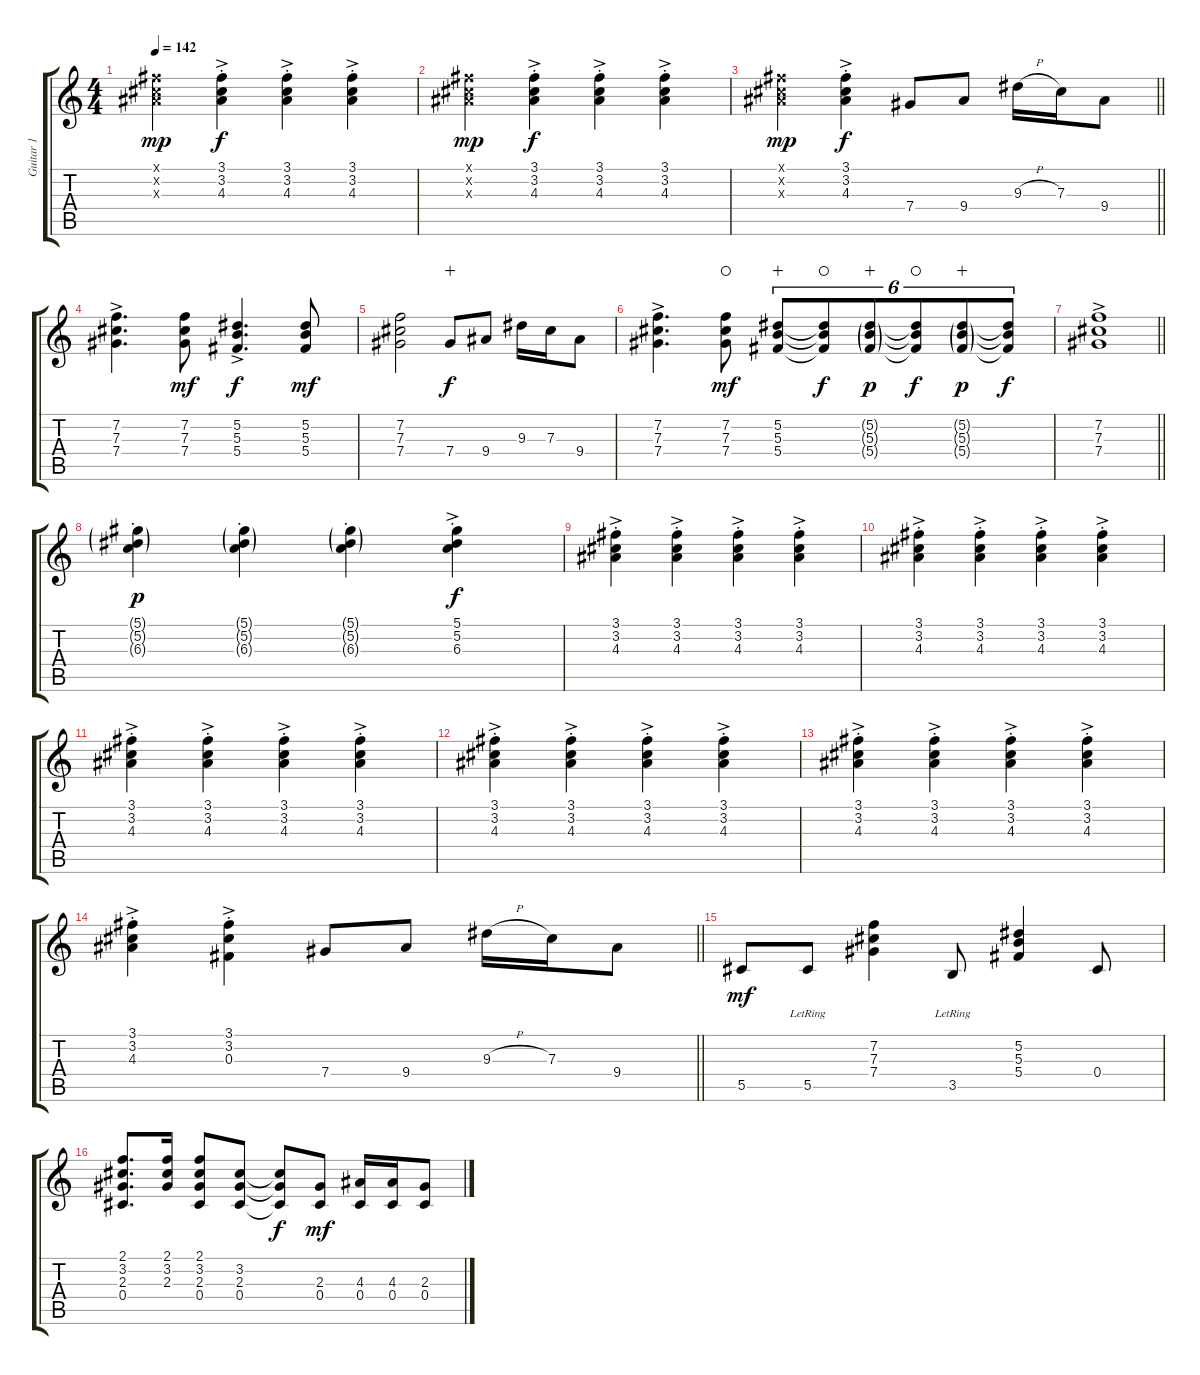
\track ("Guitar 1" "Guitar 1") {instrument electricguitarclean}
\staff {score tabs}
\tuning (Eb4 Bb3 Gb3 Db3 Ab2 Eb2) {hide}
\ts (4 4)
\tempo 142
\clef g2
\ks c
(3.1{x} 3.2{x} 4.3{x}).4{dy mp} (3.1{ac st} 3.2{ac st} 4.3{ac st}).4{dy f} (3.1{ac st} 3.2{ac st} 4.3{ac st}).4 (3.1{ac st} 3.2{ac st} 4.3{ac st}).4 |
(3.1{x} 3.2{x} 4.3{x}).4{dy mp} (3.1{ac st} 3.2{ac st} 4.3{ac st}).4{dy f} (3.1{ac st} 3.2{ac st} 4.3{ac st}).4 (3.1{ac st} 3.2{ac st} 4.3{ac st}).4 |
\barLineRight lightlight
(3.1{x} 3.2{x} 4.3{x}).4{dy mp} (3.1{ac st} 3.2{ac st} 4.3{ac st}).4{dy f} 7.4.8 9.4.8 9.3{h}.16 7.3.16 9.4.8 |
(7.2{ac} 7.3{ac} 7.4{ac}).4{d} (7.2 7.3 7.4).8{dy mf} (5.2{ac} 5.3{ac} 5.4{ac}).4{d dy f} (5.2 5.3 5.4).8{dy mf} |
(7.2 7.3 7.4).2 7.4.8{dy f wahc} 9.4.8 9.3.16 7.3.16 9.4.8 |
(7.2{ac} 7.3{ac} 7.4{ac}).4{d} (7.2 7.3 7.4).8{dy mf waho} (5.2 5.3 5.4).8{tu (6 4) wahc} (5.2{t} 5.3{t} 5.4{t}).8{tu (6 4) dy f waho} (5.2{g} 5.3{g} 5.4{g}).8{tu (6 4) dy p wahc} (5.2{t} 5.3{t} 5.4{t}).8{tu (6 4) dy f waho} (5.2{g} 5.3{g} 5.4{g}).8{tu (6 4) dy p wahc} (5.2{t} 5.3{t} 5.4{t}).8{tu (6 4) dy f} |
\barLineRight lightlight
(7.2{ac} 7.3{ac} 7.4{ac}).1 |
(5.1{g st} 5.2{g st} 6.3{g st}).4{dy p} (5.1{g st} 5.2{g st} 6.3{g st}).4 (5.1{g st} 5.2{g st} 6.3{g st}).4 (5.1{ac st} 5.2{ac st} 6.3{ac st}).4{dy f} |
(3.1{ac st} 3.2{ac st} 4.3{ac st}).4 (3.1{ac st} 3.2{ac st} 4.3{ac st}).4 (3.1{ac st} 3.2{ac st} 4.3{ac st}).4 (3.1{ac st} 3.2{ac st} 4.3{ac st}).4 |
(3.1{ac st} 3.2{ac st} 4.3{ac st}).4 (3.1{ac st} 3.2{ac st} 4.3{ac st}).4 (3.1{ac st} 3.2{ac st} 4.3{ac st}).4 (3.1{ac st} 3.2{ac st} 4.3{ac st}).4 |
(3.1{ac st} 3.2{ac st} 4.3{ac st}).4 (3.1{ac st} 3.2{ac st} 4.3{ac st}).4 (3.1{ac st} 3.2{ac st} 4.3{ac st}).4 (3.1{ac st} 3.2{ac st} 4.3{ac st}).4 |
(3.1{ac st} 3.2{ac st} 4.3{ac st}).4 (3.1{ac st} 3.2{ac st} 4.3{ac st}).4 (3.1{ac st} 3.2{ac st} 4.3{ac st}).4 (3.1{ac st} 3.2{ac st} 4.3{ac st}).4 |
(3.1{ac st} 3.2{ac st} 4.3{ac st}).4 (3.1{ac st} 3.2{ac st} 4.3{ac st}).4 (3.1{ac st} 3.2{ac st} 4.3{ac st}).4 (3.1{ac st} 3.2{ac st} 4.3{ac st}).4 |
\barLineRight lightlight
(3.1{ac st} 3.2{ac st} 4.3{ac st}).4 (3.1{ac st} 3.2{ac st} 0.3{ac st}).4 7.4.8 9.4.8 9.3{h}.16 7.3.16 9.4.8 |
5.5.8{dy mf} 5.5{lr}.8 (7.2 7.3 7.4).4 3.5{lr}.8 (5.2 5.3 5.4).4 0.4.8 |
(2.1 3.2 2.3 0.4).8{d} (2.1 3.2 2.3).16 (2.1 3.2 2.3 0.4).8 (3.2 2.3 0.4).8 (3.2{t} 2.3{t} 0.4{t}).8{dy f} (2.3 0.4).8{dy mf} (4.3 0.4).16 (4.3 0.4).16 (2.3 0.4).8
